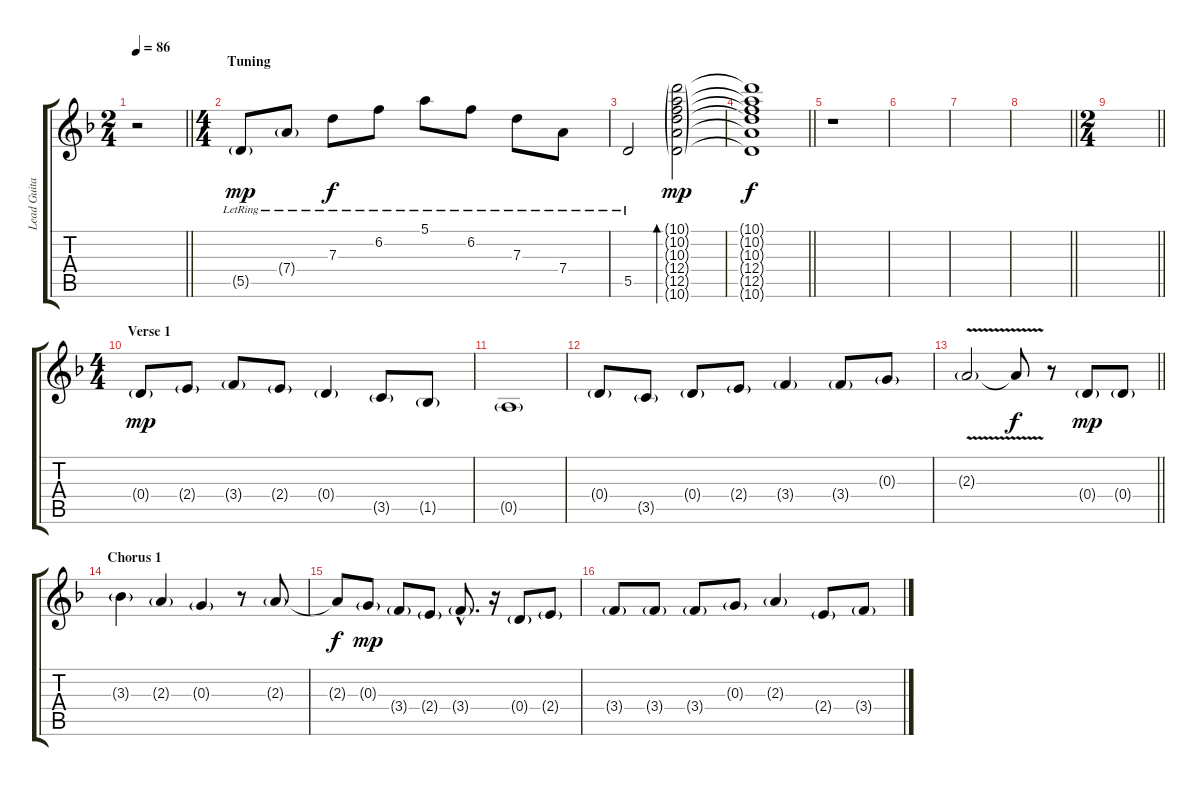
\track ("Lead Guitar" "Lead Guita") {instrument electricguitarclean}
\staff {score tabs}
\tuning (E4 B3 G3 D3 A2 E2) {hide}
\ts (2 4)
\tempo 86
\clef g2
\barLineRight lightlight
\ks dminor
r.2{dy mp instrument electricguitarclean} |
\ts (4 4)
\section ("" "Tuning")
5.5{g lr}.8 7.4{g lr}.8 7.3{lr}.8{dy f} 6.2{lr}.8 5.1{lr}.8 6.2{lr}.8 7.3{lr}.8 7.4{lr}.8 |
5.5{lr}.2 (10.1{g} 10.2{g} 10.3{g} 12.4{g} 12.5{g} 10.6{g}).2{bd 240 dy mp volume 0} |
\barLineRight lightlight
(10.1{t} 10.2{t} 10.3{t} 12.4{t} 12.5{t} 10.6{t}).1{dy f} |
r.1{volume 8} |
|
|
\barLineRight lightlight
|
\ts (2 4)
\barLineRight lightlight
|
\ts (4 4)
\section ("" "Verse 1")
0.4{g}.8{dy mp} 2.4{g}.8 3.4{g}.8 2.4{g}.8 0.4{g}.4 3.5{g}.8 1.5{g}.8 |
0.5{g}.1 |
0.4{g}.8 3.5{g}.8 0.4{g}.8 2.4{g}.8 3.4{g}.4 3.4{g}.8 0.3{g}.8 |
\barLineRight lightlight
2.3{v g}.2 2.3{t}.8{dy f} r.8 0.4{g}.8{dy mp} 0.4{g}.8 |
\section ("" "Chorus 1")
3.3{g}.4 2.3{g}.4 0.3{g}.4 r.8 2.3{g}.8 |
2.3{t}.8{dy f} 0.3{g}.8{dy mp} 3.4{g}.8 2.4{g}.8 3.4{g hac}.8{d} r.16 0.4{g}.8 2.4{g}.8 |
3.4{g}.8 3.4{g}.8 3.4{g}.8 0.3{g}.8 2.3{g}.4 2.4{g}.8 3.4{g}.8
